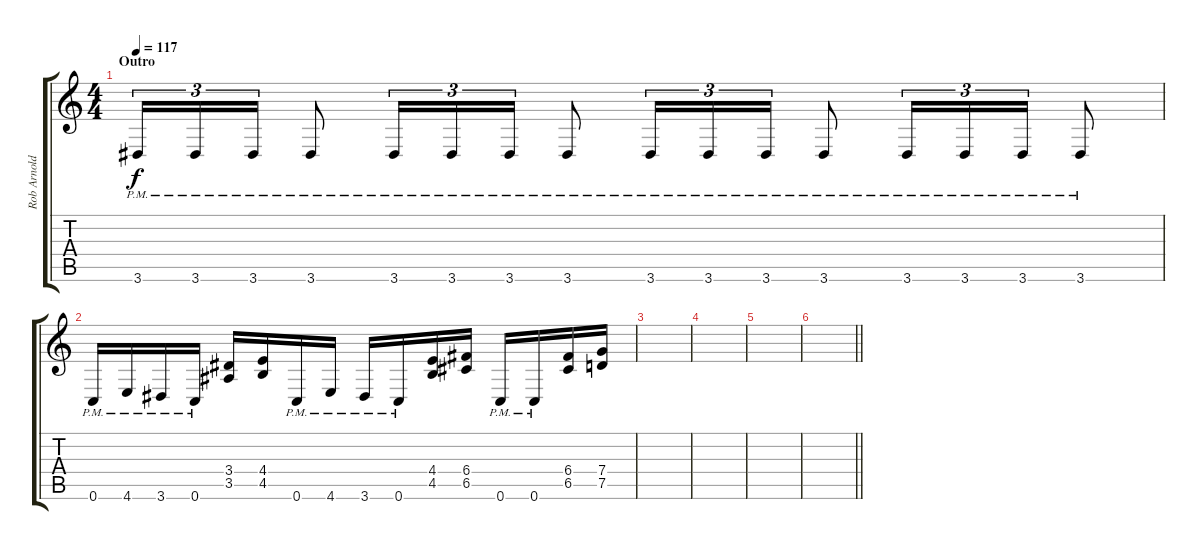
\track ("Rob Arnold" "Rob Arnold") {instrument distortionguitar}
\staff {score tabs}
\tuning (D4 A3 F3 C3 G2 C2) {hide}
\ts (4 4)
\section ("" "Outro")
\tempo 117
\clef g2
\ks c
3.6{pm}.16{tu (3 2) dy f} 3.6{pm}.16{tu (3 2)} 3.6{pm}.16{tu (3 2)} 3.6{pm}.8 3.6{pm}.16{tu (3 2)} 3.6{pm}.16{tu (3 2)} 3.6{pm}.16{tu (3 2)} 3.6{pm}.8 3.6{pm}.16{tu (3 2)} 3.6{pm}.16{tu (3 2)} 3.6{pm}.16{tu (3 2)} 3.6{pm}.8 3.6{pm}.16{tu (3 2)} 3.6{pm}.16{tu (3 2)} 3.6{pm}.16{tu (3 2)} 3.6{pm}.8 |
0.6{pm}.16 4.6{pm}.16 3.6{pm}.16 0.6{pm}.16 (3.4 3.5).16 (4.4 4.5).16 0.6{pm}.16 4.6{pm}.16 3.6{pm}.16 0.6{pm}.16 (4.4 4.5).16 (6.4 6.5).16 0.6{pm}.16 0.6{pm}.16 (6.4 6.5).16 (7.4 7.5).16 |
|
|
|
\barLineRight lightlight
